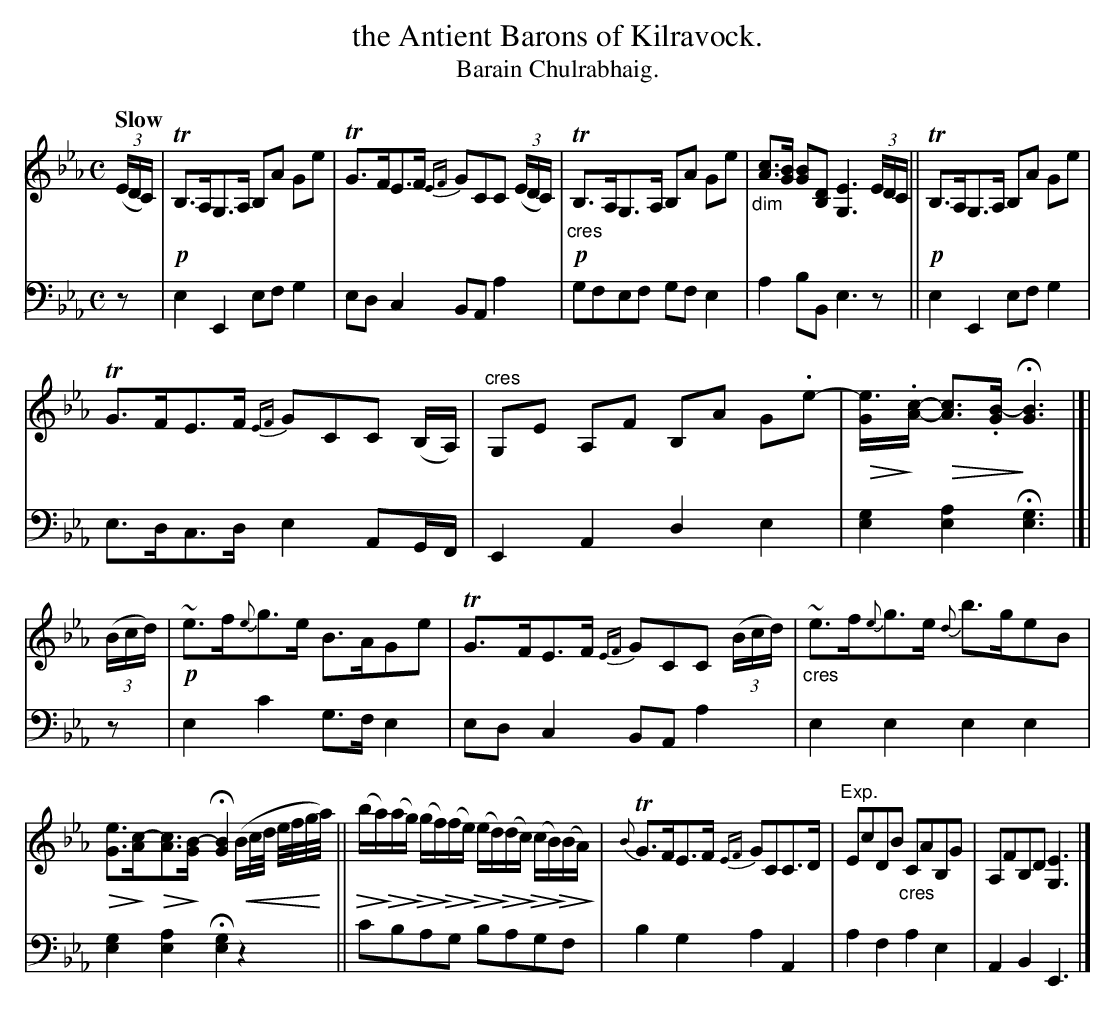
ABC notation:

X:1
T: the Antient Barons of Kilravock.
T: Barain Chulrabhaig.
U: p=!crescendo(!
U: P=!crescendo)!
U: Q=!diminuendo(!
U: q=!diminuendo)!
M: C
L: 1/16
Q: "Slow"
K: Eb
V: 1 staves=2
(3(EDC) |\
!p!TB,3A,G,3A, B,2A2 G2e2 | TG3FE3F {EF}G2C2C2 (3(EDC) |\
"_cres"!p!TB,3A,G,3A, B,2A2 G2e2 | "_dim"[c3A3][BG] [B2G2][D2B,2] [E6G,6] (3EDC ||\
!p!TB,3A,G,3A, B,2A2 G2e2 |
TG3FE3F {EF}G2C2C2 (B,A,) |\
"^cres"G,2E2 A,2F2 B,2A2 G2.e2- | Q[e3G]q.[c-A-] Q[c3A3].[B-G] Hq[B6G6] |[|\
(3(Bcd) | !p!~e3f{e}g3e B3AG2e2 | TG3FE3F {EF}G2C2C2 (3(Bcd) |\
"_cres"~e3f{e}g3e {d}b3ge2B2 |
Q[e3G3]q[c-A]Q[c3A3]q[B-G] H[B4G4] p(Bc/d/ e/f/g/Pa/) ||\
(Qbqa)(Qaqg) (Qgqf)(Qfqe) (Qeqd)(Qdqc) (QcqB)(QBqA) | {B}TG3FE3F {EF}G2C2C3D |\
"^Exp."E2c2D2B2 "_cres"C2A2B,2G2 | A,2F2B,2D2 [E6G,6] |]
V: 2 clef=bass middle=d
z2 |\
e4E4 e2f2g4 | e2d2 c4 B2A2a4 | g2f2e2f2 g2f2e4 | a4b2B2 e6z2 || e4E4 e2f2g4 |
e3dc3d e4A2GF | E4A4 d4e4 | [e4g4][e4a4] H[e6g6] |]| z2 | e4c'4 g3fe4 | e2d2c4 B2A2a4 | e4e4 e4e4 |
[e4g4][e4a4] H[e4g4]z4 || c'2b2a2g2 b2a2g2f2 | b4g4 a4A4 | a4f4 a4e4 | A4B4 E6 |]
